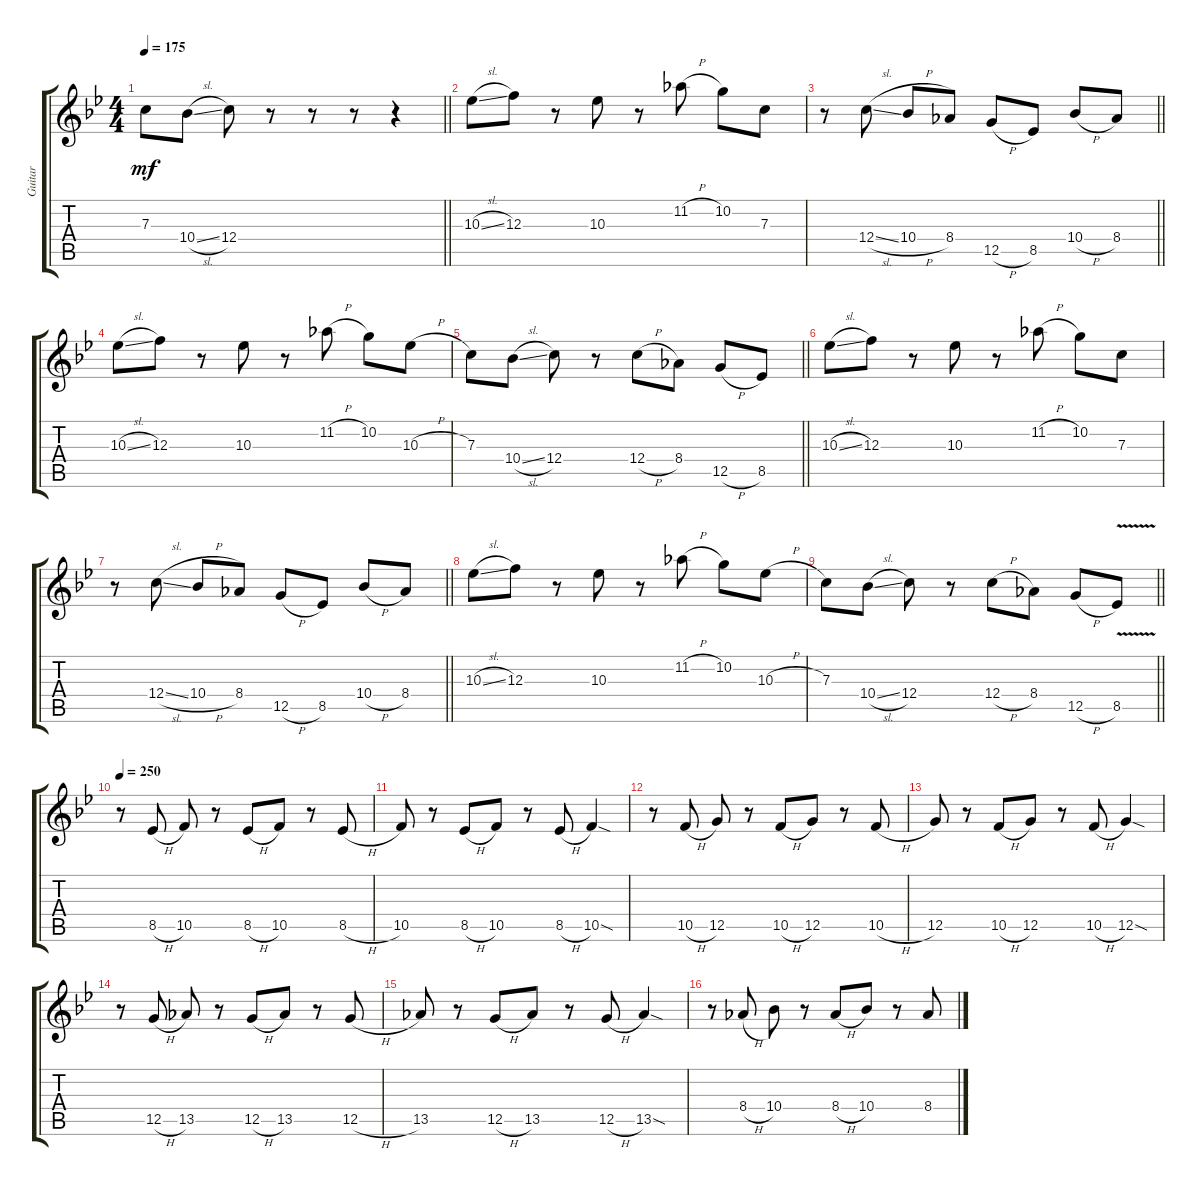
\track ("Guitar" "Guitar") {instrument overdrivenguitar}
\staff {score tabs}
\tuning (D4 A3 F3 C3 G2 C2) {hide}
\ts (4 4)
\tempo 175
\clef g2
\barLineRight lightlight
\ks bb
7.3.8{dy mf} 10.4{sl}.8 12.4.8 r.8 r.8 r.8 r.4 |
10.3{sl}.8 12.3.8 r.8 10.3.8 r.8 11.2{h}.8 10.2.8 7.3.8 |
\barLineRight lightlight
r.8 12.4{sl}.8 10.4{h}.8 8.4.8 12.5{h}.8 8.5.8 10.4{h}.8 8.4.8 |
10.3{sl}.8 12.3.8 r.8 10.3.8 r.8 11.2{h}.8 10.2.8 10.3{h}.8 |
\barLineRight lightlight
7.3.8 10.4{sl}.8 12.4.8 r.8 12.4{h}.8 8.4.8 12.5{h}.8 8.5.8 |
10.3{sl}.8 12.3.8 r.8 10.3.8 r.8 11.2{h}.8 10.2.8 7.3.8 |
\barLineRight lightlight
r.8 12.4{sl}.8 10.4{h}.8 8.4.8 12.5{h}.8 8.5.8 10.4{h}.8 8.4.8 |
10.3{sl}.8 12.3.8 r.8 10.3.8 r.8 11.2{h}.8 10.2.8 10.3{h}.8 |
\barLineRight lightlight
7.3.8 10.4{sl}.8 12.4.8 r.8 12.4{h}.8 8.4.8 12.5{h}.8 8.5{v}.8 |
\tempo 250
r.8 8.5{h}.8 10.5.8 r.8 8.5{h}.8 10.5.8 r.8 8.5{h}.8 |
10.5.8 r.8 8.5{h}.8 10.5.8 r.8 8.5{h}.8 10.5{sod}.4 |
r.8 10.5{h}.8 12.5.8 r.8 10.5{h}.8 12.5.8 r.8 10.5{h}.8 |
12.5.8 r.8 10.5{h}.8 12.5.8 r.8 10.5{h}.8 12.5{sod}.4 |
r.8 12.5{h}.8 13.5.8 r.8 12.5{h}.8 13.5.8 r.8 12.5{h}.8 |
13.5.8 r.8 12.5{h}.8 13.5.8 r.8 12.5{h}.8 13.5{sod}.4 |
r.8 8.4{h}.8 10.4.8 r.8 8.4{h}.8 10.4.8 r.8 8.4{h}.8
